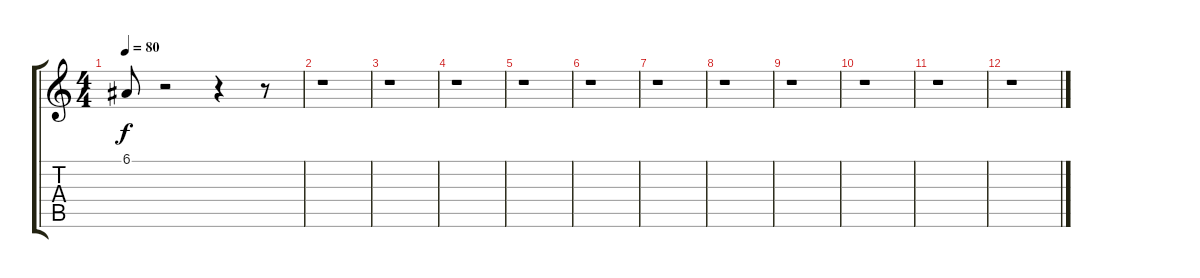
\track "" {instrument seashore}
\staff {score tabs}
\tuning (E4 B3 G3 D3 A2 E2) {hide}
\ts (4 4)
\tempo 80
\clef g2
\ks c
6.1{t}.8{dy f} r.2 r.4 r.8 |
r.1 |
r.1 |
r.1 |
r.1 |
r.1 |
r.1 |
r.1 |
r.1 |
r.1 |
r.1 |
r.1
